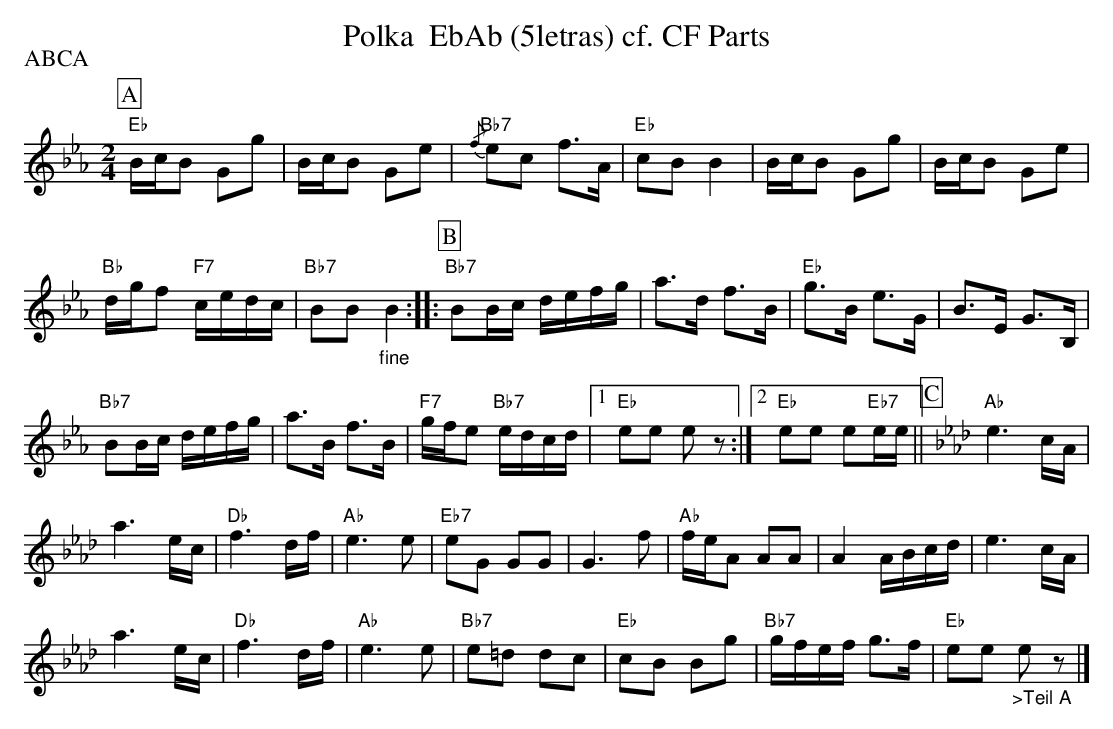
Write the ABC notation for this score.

X:1
T:Polka  EbAb (5letras) cf. CF Parts
P:ABCA
M:2/4
L:1/16
K:Ebmaj%%MIDI gchordon
[P:A] "Eb"BcB2 G2g2 | BcB2 G2e2 | "Bb7"{/f}e2c2 f3A | "Eb"c2B2B4 | BcB2 G2g2 | BcB2 G2e2 |
"Bb"dgf2 "F7"cedc | "Bb7"B2B2"_fine"B4 ::[P:B] "Bb7"B2Bc defg | a3d f3B | "Eb"g3B e3G | B3E G3B, |
"Bb7"B2Bc defg | a3B f3B | "F7"gfe2 "Bb7"edcd |1 "Eb"e2e2 e2z2 :|2 "Eb"e2e2 e2"Eb7"ee || [P:C] [K:Abmaj] "Ab"e6cA |
a6ec | "Db"f6df | "Ab"e6e2 | "Eb7"e2G2 G2G2 | G6f2 | "Ab"feA2 A2A2 | A4 ABcd | e6cA |
a6ec | "Db"f6df | "Ab"e6e2 | "Bb7"e2=d2 d2c2 | "Eb"c2B2 B2g2 | "Bb7"gfef g3f | "Eb"e2e2 "_>Teil A"e2z2 |]
